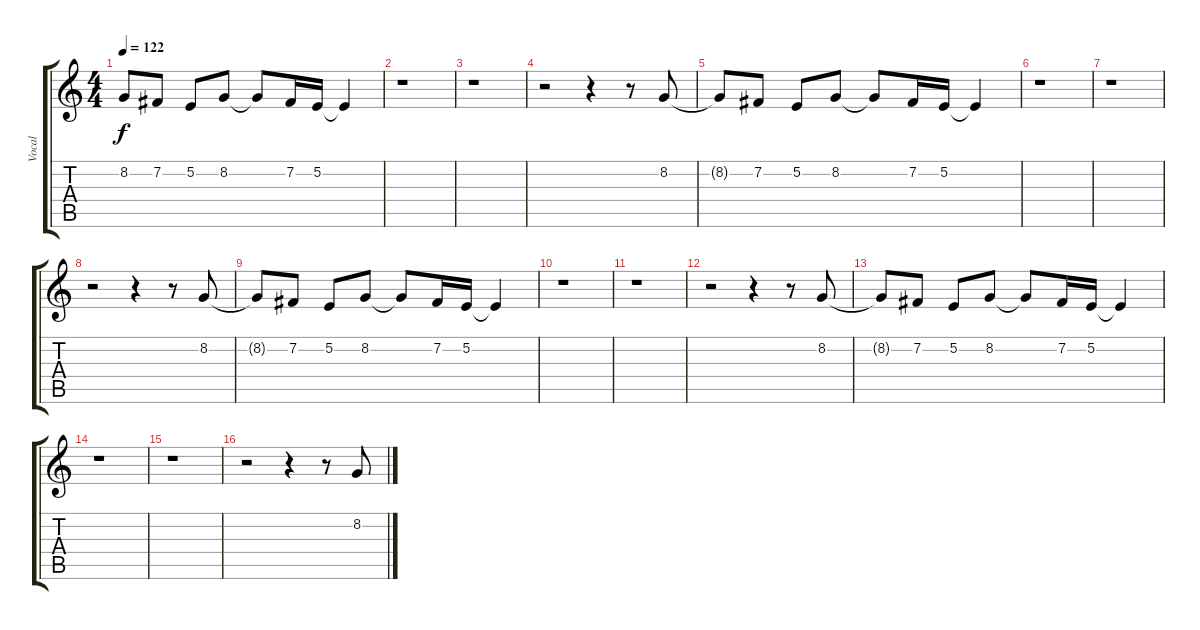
\track ("Vocal" "Vocal") {instrument lead6voice}
\staff {score tabs}
\tuning (E4 B3 G3 D3 A2 E2) {hide}
\ts (4 4)
\tempo 122
\clef g2
\ks c
8.2{t}.8{dy f} 7.2.8 5.2.8 8.2.8 8.2{t}.8 7.2.16 5.2.16 5.2{t}.4 |
r.1 |
r.1 |
r.2 r.4 r.8 8.2.8 |
8.2{t}.8 7.2.8 5.2.8 8.2.8 8.2{t}.8 7.2.16 5.2.16 5.2{t}.4 |
r.1 |
r.1 |
r.2 r.4 r.8 8.2.8 |
8.2{t}.8 7.2.8 5.2.8 8.2.8 8.2{t}.8 7.2.16 5.2.16 5.2{t}.4 |
r.1 |
r.1 |
r.2 r.4 r.8 8.2.8 |
8.2{t}.8 7.2.8 5.2.8 8.2.8 8.2{t}.8 7.2.16 5.2.16 5.2{t}.4 |
r.1 |
r.1 |
r.2 r.4 r.8 8.2.8
